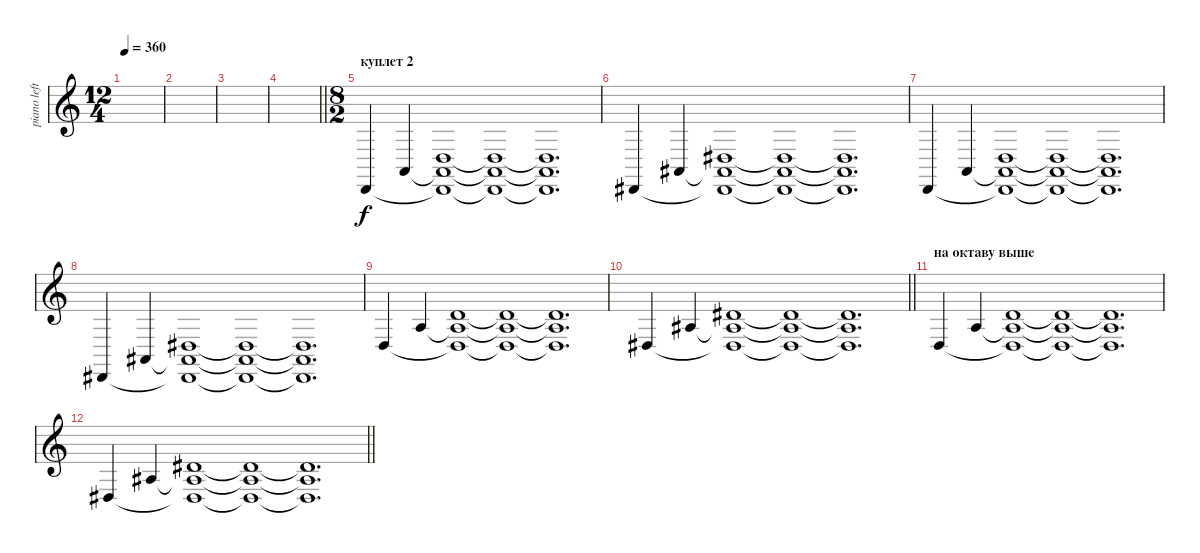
\track ("piano left hand" "piano left") {instrument brightacousticpiano}
\staff {score}
\tuning (D4 A3 F3 C3 G2 D2) {hide}
\ts (12 4)
\tempo 360
\clef g2
\ks c
|
|
|
\barLineRight lightlight
|
\ts (8 2)
\section ("" "куплет 2")
0.6.4 2.5.4 (2.4 2.5{t} 0.6{t}).1 (2.4{t} 2.5{t} 0.6{t}).1 (2.4{t} 2.5{t} 0.6{t}).1{d} |
1.6.4 3.5.4 (3.4 3.5{t} 1.6{t}).1 (3.4{t} 3.5{t} 1.6{t}).1 (3.4{t} 3.5{t} 1.6{t}).1{d} |
0.6.4 2.5.4 (2.4 2.5{t} 0.6{t}).1 (2.4{t} 2.5{t} 0.6{t}).1 (2.4{t} 2.5{t} 0.6{t}).1{d} |
1.6.4 3.5.4 (3.4 3.5{t} 1.6{t}).1 (3.4{t} 3.5{t} 1.6{t}).1 (3.4{t} 3.5{t} 1.6{t}).1{d} |
2.4.4 0.2.4 (0.1 0.2{t} 2.4{t}).1 (0.1{t} 0.2{t} 2.4{t}).1 (0.1{t} 0.2{t} 2.4{t}).1{d} |
\barLineRight lightlight
3.4.4 1.2.4 (1.1 1.2{t} 3.4{t}).1 (1.1{t} 1.2{t} 3.4{t}).1 (1.1{t} 1.2{t} 3.4{t}).1{d} |
\section ("" "на октаву выше")
2.4.4 0.2.4 (0.1 0.2{t} 2.4{t}).1 (0.1{t} 0.2{t} 2.4{t}).1 (0.1{t} 0.2{t} 2.4{t}).1{d} |
\barLineRight lightlight
3.4.4 1.2.4 (1.1 1.2{t} 3.4{t}).1 (1.1{t} 1.2{t} 3.4{t}).1 (1.1{t} 1.2{t} 3.4{t}).1{d}
